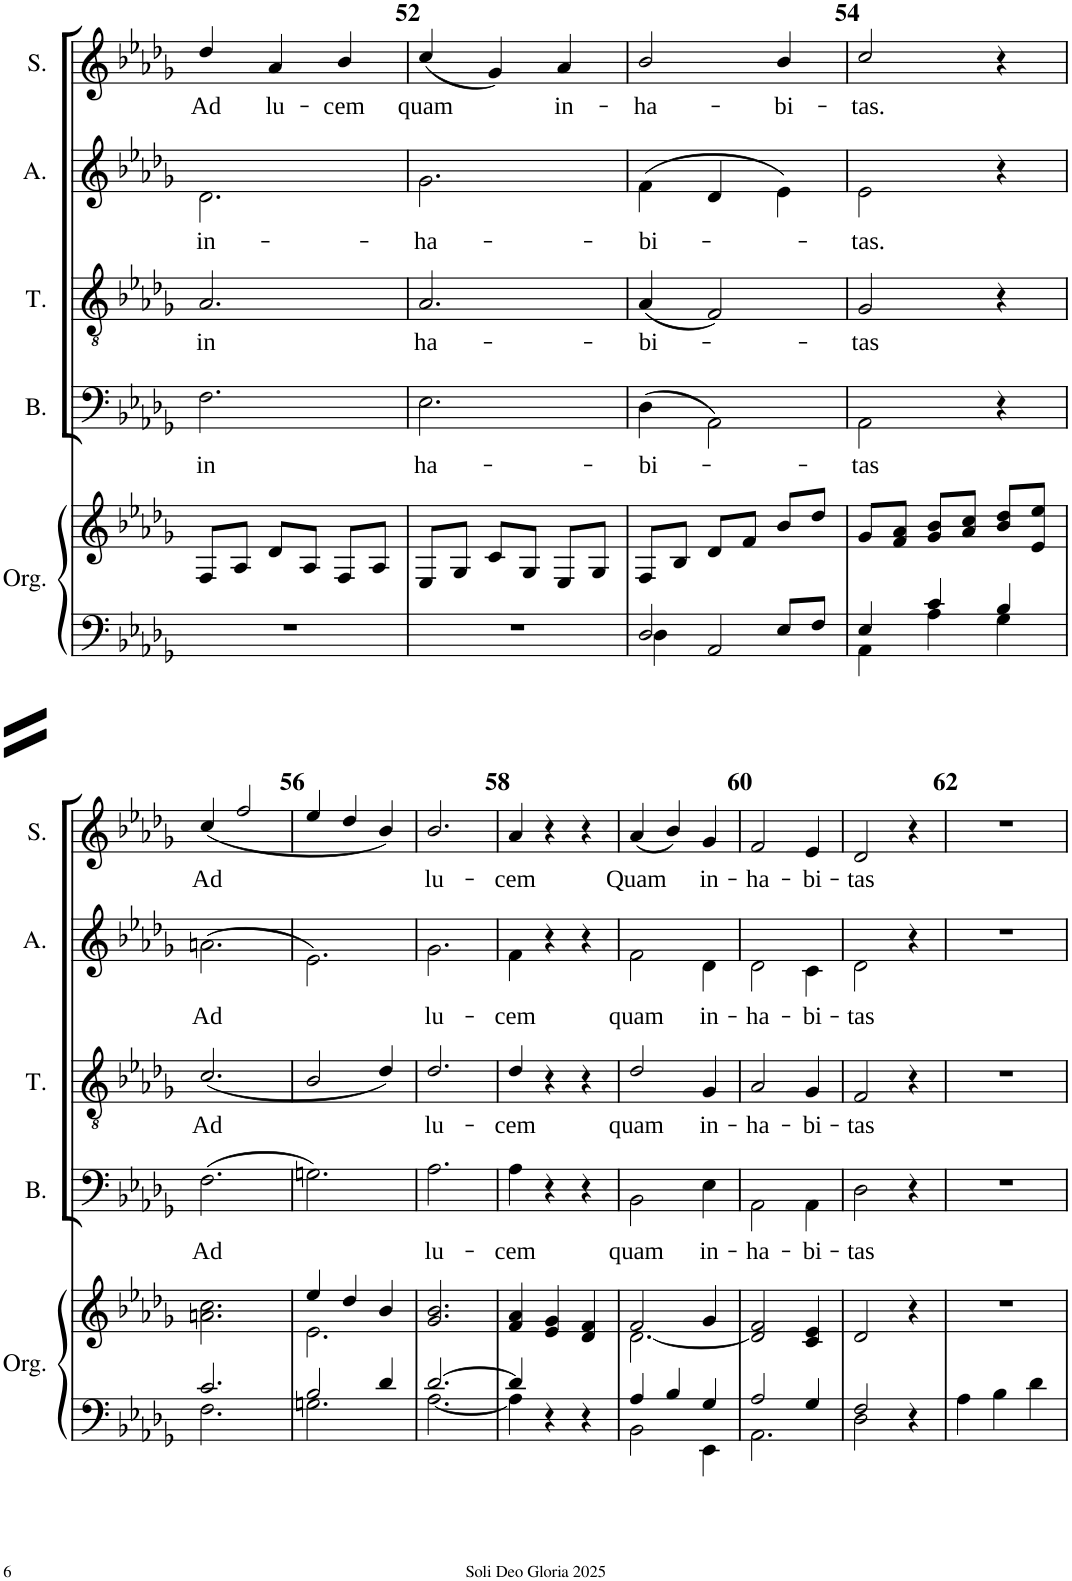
**kern	**kern	**kern	**text	**kern	**text	**kern	**text	**kern	**text
*part5	*part5	*part4	*part4	*part3	*part3	*part2	*part2	*part1	*part1
*staff6	*staff5	*staff4	*staff4	*staff3	*staff3	*staff2	*staff2	*staff1	*staff1
*I"Org	*	*I"Basse	*	*I"Ténor	*	*I"Alto	*	*I"Soprano	*
*I'Org.	*	*I'B.	*	*I'T.	*	*I'A.	*	*I'S.	*
!!LO:PB:g=z
*clefF4	*clefG2	*clefF4	*	*clefGv2	*	*clefG2	*	*clefG2	*
*k[b-e-a-d-g-]	*k[b-e-a-d-g-]	*k[b-e-a-d-g-]	*	*k[b-e-a-d-g-]	*	*k[b-e-a-d-g-]	*	*k[b-e-a-d-g-]	*
*D-:	*D-:	*D-:	*	*D-:	*	*D-:	*	*D-:	*
*M3/4	*M3/4	*M3/4	*	*M3/4	*	*M3/4	*	*M3/4	*
=51	=51	=51	=51	=51	=51	=51	=51	=51	=51
!	!	!	!LO:LY:b	!	!LO:LY:b	!	!LO:LY:b	!	!LO:LY:b
2.r	8F/L	2.F\	in	2.A-/	in	2.d-\	in-	4dd-/	Ad
.	8A-/J	.	.	.	.	.	.	.	.
!	!	!	!	!	!	!	!	!	!LO:LY:b
.	8d-/L	.	.	.	.	.	.	4a-/	lu-
.	8A-/J	.	.	.	.	.	.	.	.
!	!	!	!	!	!	!	!	!	!LO:LY:b
.	8F/L	.	.	.	.	.	.	4b-/	-cem
.	8A-/J	.	.	.	.	.	.	.	.
=52	=52	=52	=52	=52	=52	=52	=52	=52	=52
!	!	!	!LO:LY:b	!	!LO:LY:b	!	!LO:LY:b	!	!LO:LY:b
2.r	8E-/L	2.E-\	ha-	2.A-/	ha-	2.g-\	-ha-	(4cc/	quam
.	8G-/J	.	.	.	.	.	.	.	.
.	8c/L	.	.	.	.	.	.	4g-/)	.
.	8G-/J	.	.	.	.	.	.	.	.
!	!	!	!	!	!	!	!	!	!LO:LY:b
.	8E-/L	.	.	.	.	.	.	4a-/	in-
.	8G-/J	.	.	.	.	.	.	.	.
=53	=53	=53	=53	=53	=53	=53	=53	=53	=53
*^	*	*	*	*	*	*	*	*	*
!	!	!	!	!LO:LY:b	!	!LO:LY:b	!	!LO:LY:b	!	!LO:LY:b
2D-/	4D-\	8F/L	(4D-\	-bi-	(4A-/	-bi-	(4f\	-bi-	2b-/	-ha-
.	.	8B-/J	.	.	.	.	.	.	.	.
.	2AA-/	8d-/L	2AA-\)	.	2F/)	.	4d-/	.	.	.
.	.	8f/J	.	.	.	.	.	.	.	.
!	!	!	!	!	!	!	!	!	!	!LO:LY:b
8E-/L	.	8b-/L	.	.	.	.	4e-\)	.	4b-/	-bi-
8F/J	.	8dd-/J	.	.	.	.	.	.	.	.
=54	=54	=54	=54	=54	=54	=54	=54	=54	=54	=54
!	!	!	!	!LO:LY:b	!	!LO:LY:b	!	!LO:LY:b	!	!LO:LY:b
4E-/	4AA-\	8g-/L	2AA-\	-tas	2G-/	-tas	2e-\	-tas.	2cc/	-tas.
.	.	8f/ 8a-/J	.	.	.	.	.	.	.	.
4c/	4A-\	8g-/ 8b-/L	.	.	.	.	.	.	.	.
.	.	8a-/ 8cc/J	.	.	.	.	.	.	.	.
4B-/	4G-\	8b-/ 8dd-/L	4r	.	4r	.	4r	.	4r	.
.	.	8e-/ 8ee-/J	.	.	.	.	.	.	.	.
!!LO:LB:g=z
=55	=55	=55	=55	=55	=55	=55	=55	=55	=55	=55
!	!	!	!	!LO:LY:b	!	!LO:LY:b	!	!LO:LY:b	!	!LO:LY:b
2.c/	2.F\	2.an\ 2.cc\	(2.F\	Ad	(2.c/	Ad	(2.an\	Ad	(4cc/	Ad
.	.	.	.	.	.	.	.	.	2ff/	.
=56	=56	=56	=56	=56	=56	=56	=56	=56	=56	=56
*	*	*^	*	*	*	*	*	*	*	*
2B-/	2.Gn\	4ee-/	2.e-\	2.Gn\)	.	2B-/	.	2.e-\)	.	4ee-/	.
.	.	4dd-/	.	.	.	.	.	.	.	4dd-/	.
4d-/	.	4b-/	.	.	.	4d-/)	.	.	.	4b-/)	.
*	*	*v	*v	*	*	*	*	*	*	*	*
=57	=57	=57	=57	=57	=57	=57	=57	=57	=57	=57
!	!	!	!	!LO:LY:b	!	!LO:LY:b	!	!LO:LY:b	!	!LO:LY:b
[2.d-/	[2.A-\	2.g-/ 2.b-/	2.A-\	lu-	2.d-/	lu-	2.g-\	lu-	2.b-/	lu-
=58	=58	=58	=58	=58	=58	=58	=58	=58	=58	=58
!	!	!	!	!LO:LY:b	!	!LO:LY:b	!	!LO:LY:b	!	!LO:LY:b
4d-/]	4A-\]	4f/ 4a-/	4A-\	-cem	4d-/	-cem	4f\	-cem	4a-/	-cem
4r	2ryy	4e-/ 4g-/	4r	.	4r	.	4r	.	4r	.
4r	.	4d-/ 4f/	4r	.	4r	.	4r	.	4r	.
=59	=59	=59	=59	=59	=59	=59	=59	=59	=59	=59
*	*	*^	*	*	*	*	*	*	*	*
!	!	!	!	!	!LO:LY:b	!	!LO:LY:b	!	!LO:LY:b	!	!LO:LY:b
4A-/	2BB-\	2f/	[2.d-\	2BB-\	quam	2d-/	quam	2f\	quam	(4a-/	Quam
4B-/	.	.	.	.	.	.	.	.	.	4b-/)	.
!	!	!	!	!	!LO:LY:b	!	!LO:LY:b	!	!LO:LY:b	!	!LO:LY:b
4G-/	4EE-\	4g-/	.	4E-\	in-	4G-/	in-	4d-\	in-	4g-/	in-
*	*	*v	*v	*	*	*	*	*	*	*	*
=60	=60	=60	=60	=60	=60	=60	=60	=60	=60	=60
!	!	!	!	!LO:LY:b	!	!LO:LY:b	!	!LO:LY:b	!	!LO:LY:b
2A-/	2.AA-\	2d-/] 2f/	2AA-\	-ha-	2A-/	-ha-	2d-\	-ha-	2f/	-ha-
!	!	!	!	!LO:LY:b	!	!LO:LY:b	!	!LO:LY:b	!	!LO:LY:b
4G-/	.	4c/ 4e-/	4AA-\	-bi-	4G-/	-bi-	4c\	-bi-	4e-/	-bi-
=61	=61	=61	=61	=61	=61	=61	=61	=61	=61	=61
!	!	!	!	!LO:LY:b	!	!LO:LY:b	!	!LO:LY:b	!	!LO:LY:b
2F/	2D-\	2d-/	2D-\	-tas	2F/	-tas	2d-\	-tas	2d-/	-tas
4r	4ryy	4r	4r	.	4r	.	4r	.	4r	.
*v	*v	*	*	*	*	*	*	*	*	*
=62	=62	=62	=62	=62	=62	=62	=62	=62	=62
4A-\	2.r	2.r	.	2.r	.	2.r	.	2.r	.
4B-\	.	.	.	.	.	.	.	.	.
4d-\	.	.	.	.	.	.	.	.	.
=	=	=	=	=	=	=	=	=	=
*-	*-	*-	*-	*-	*-	*-	*-	*-	*-
